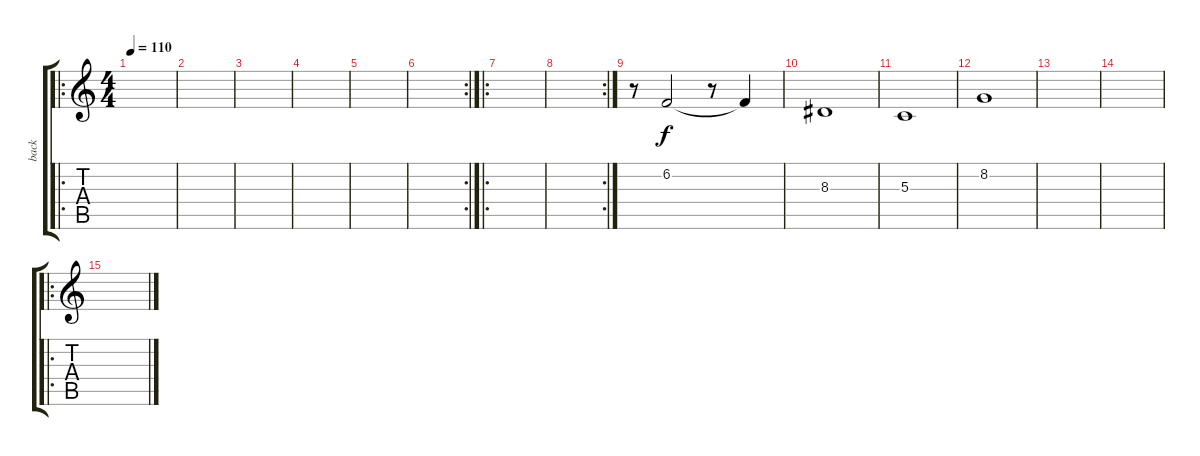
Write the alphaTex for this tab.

\track ("back" "back") {instrument panflute}
\staff {score tabs}
\tuning (E4 B3 G3 D3 A2 E2) {hide}
\ro
\ts (4 4)
\tempo 110
\clef g2
\ks c
|
|
|
|
|
\rc 2
|
\ro
|
\rc 2
|
r.8 6.2.2 r.8 6.2{t}.4 |
8.3.1 |
5.3.1 |
8.2.1 |
|
|
\ro
